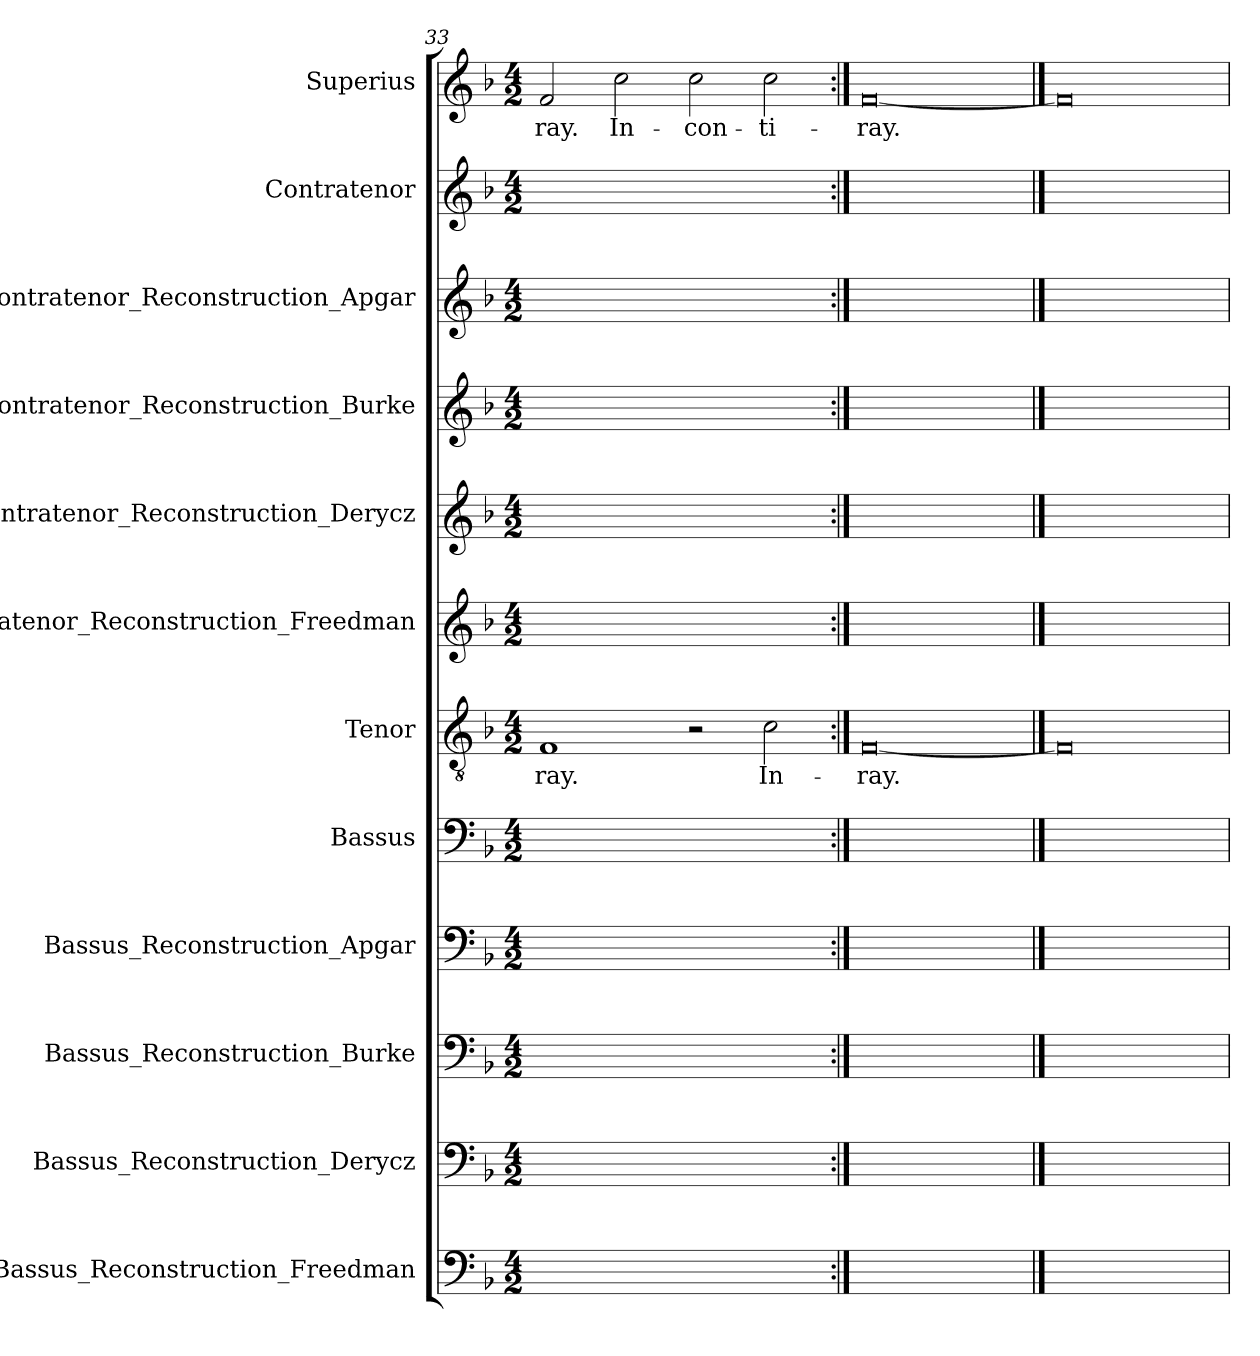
**kern	**kern	**kern	**kern	**kern	**kern	**text	**kern	**kern	**kern	**kern	**kern	**kern	**text
*part12	*part11	*part10	*part9	*part8	*part7	*part7	*part6	*part5	*part4	*part3	*part2	*part1	*part1
*staff12	*staff11	*staff10	*staff9	*staff8	*staff7	*staff7	*staff6	*staff5	*staff4	*staff3	*staff2	*staff1	*staff1
*I"Bassus_Reconstruction_Freedman	*I"Bassus_Reconstruction_Derycz	*I"Bassus_Reconstruction_Burke	*I"Bassus_Reconstruction_Apgar	*I"Bassus	*I"Tenor	*	*I"Contratenor_Reconstruction_Freedman	*I"Contratenor_Reconstruction_Derycz	*I"Contratenor_Reconstruction_Burke	*I"Contratenor_Reconstruction_Apgar	*I"Contratenor	*I"Superius	*
*	*	*	*	*	*I'T	*	*	*	*	*	*	*	*
*clefF4	*clefF4	*clefF4	*clefF4	*clefF4	*clefGv2	*	*clefG2	*clefG2	*clefG2	*clefG2	*clefG2	*clefG2	*
*k[b-]	*k[b-]	*k[b-]	*k[b-]	*k[b-]	*k[b-]	*	*k[b-]	*k[b-]	*k[b-]	*k[b-]	*k[b-]	*k[b-]	*
*M4/2	*M4/2	*M4/2	*M4/2	*M4/2	*M4/2	*	*M4/2	*M4/2	*M4/2	*M4/2	*M4/2	*M4/2	*
=33	=33	=33	=33	=33	=33	=33	=33	=33	=33	=33	=33	=33	=33
0ryy	0ryy	0ryy	0ryy	0ryy	1F	-ray.	0ryy	0ryy	0ryy	0ryy	0ryy	2f	-ray.
.	.	.	.	.	.	.	.	.	.	.	.	2cc	In-
.	.	.	.	.	2r	.	.	.	.	.	.	2cc	con-
.	.	.	.	.	2c	In-	.	.	.	.	.	2cc	ti-
=34:|!	=34:|!	=34:|!	=34:|!	=34:|!	=34:|!	=34:|!	=34:|!	=34:|!	=34:|!	=34:|!	=34:|!	=34:|!	=34:|!
0ryy	0ryy	0ryy	0ryy	0ryy	[0F	-ray.	0ryy	0ryy	0ryy	0ryy	0ryy	[0f	-ray.
==35	==35	==35	==35	==35	==35	==35	==35	==35	==35	==35	==35	==35	==35
0ryy	0ryy	0ryy	0ryy	0ryy	0F]	.	0ryy	0ryy	0ryy	0ryy	0ryy	0f]	.
=	=	=	=	=	=	=	=	=	=	=	=	=	=
*-	*-	*-	*-	*-	*-	*-	*-	*-	*-	*-	*-	*-	*-
